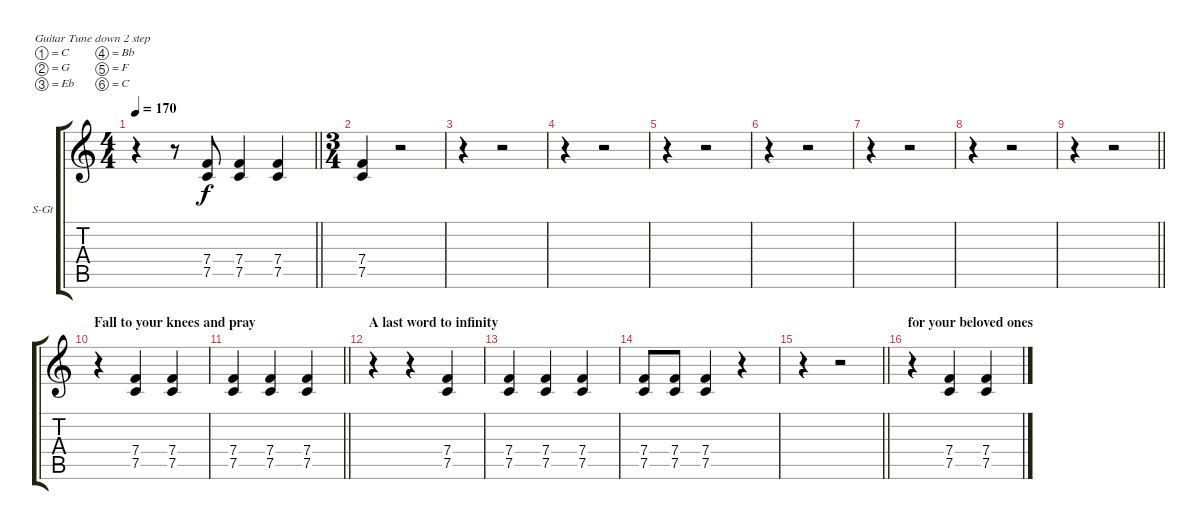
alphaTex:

\bracketExtendMode groupsimilarinstruments
\firstSystemTrackNameOrientation horizontal
\otherSystemsTrackNameOrientation horizontal
\track ("Voice1 (Arkadius)" "S-Gt") {instrument voiceoohs}
\staff {score tabs}
\tuning (C4 G3 Eb3 Bb2 F2 C2)
\displaytranspose 12
\ts (4 4)
\tempo 170
\clef g2
\barLineRight lightlight
\ks c
r.4{dy f} r.8 (7.4 7.5).8 (7.4 7.5).4 (7.4 7.5).4 |
\ts (3 4)
\beaming (8 2 2 2)
(7.4 7.5).4 r.2 |
r.4 r.2 |
r.4 r.2 |
r.4 r.2 |
r.4 r.2 |
r.4 r.2 |
r.4 r.2 |
\barLineRight lightlight
r.4 r.2 |
\section ("" "Fall to your knees and pray")
r.4 (7.4 7.5).4 (7.4 7.5).4 |
\barLineRight lightlight
(7.4 7.5).4 (7.4 7.5).4 (7.4 7.5).4 |
\section ("" "A last word to infinity")
r.4 r.4 (7.4 7.5).4 |
(7.4 7.5).4 (7.4 7.5).4 (7.4 7.5).4 |
(7.4 7.5).8 (7.4 7.5).8 (7.4 7.5).4 r.4 |
\barLineRight lightlight
r.4 r.2 |
\section ("" "for your beloved ones")
r.4 (7.4 7.5).4 (7.4 7.5).4
